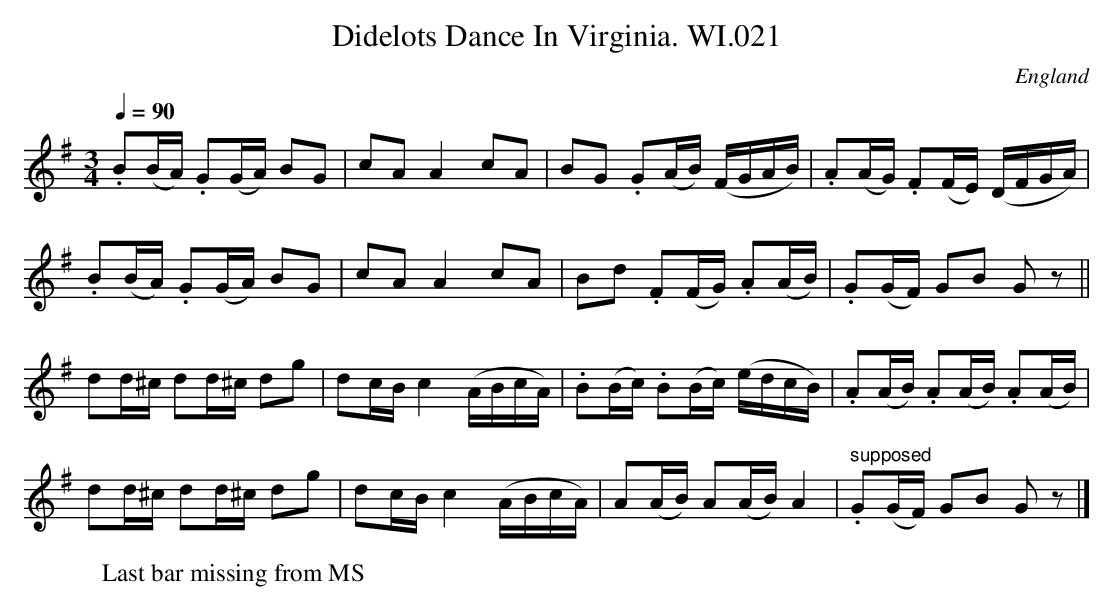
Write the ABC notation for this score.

X:1
T:Didelots Dance In Virginia. WI.021
L:1/8
M:3/4
O:England
Q:1/4=90
K:G
.B(B/A/) .G(G/A/) BG|cA A2cA|\
BG .G(A/B/) (F/G/A/B/)|.A(A/G/) .F(F/E/) (D/F/G/A/)|!
.B(B/A/) .G(G/A/) BG|cA A2cA|\
Bd .F(F/G/) .A(A/B/)|.G(G/F/) GB Gz||!
dd/^c/ dd/^c/ dg|dc/B/ c2 (A/B/c/A/)|\
.B(B/c/) .B(B/c/) (e/d/c/B/)|.A(A/B/) .A(A/B/) .A(A/B/) |!
dd/^c/ dd/^c/ dg|dc/B/ c2 (A/B/c/A/)|\
A(A/B/) A(A/B/) A2|" supposed".G(G/F/) GB Gz|]
W:Last bar missing from MS
